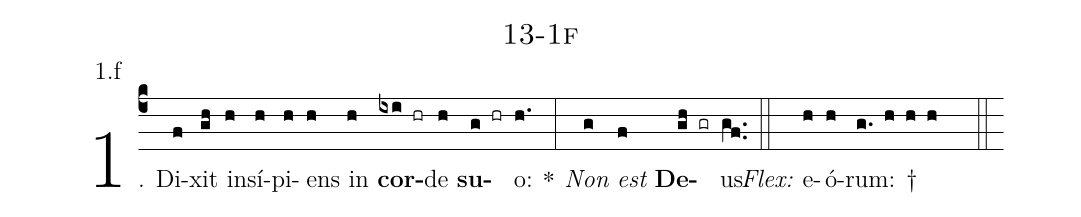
name: 13-1f;
annotation: 1.f;
%%
(c4)1. Di(f)xit(gh) in(h)sí(h)pi(h)ens(h) in(h) <b>cor</b>(ixi hr)de(h) <b>su</b>(g hr)o:(h.) *(:) <i>Non</i>(g) <i>est</i>(f) <b>De</b>(gh gr)us.(gf..) (::)
<i>Flex:</i>()  e(h)ó(h)rum: †(g. h h h  ::)
